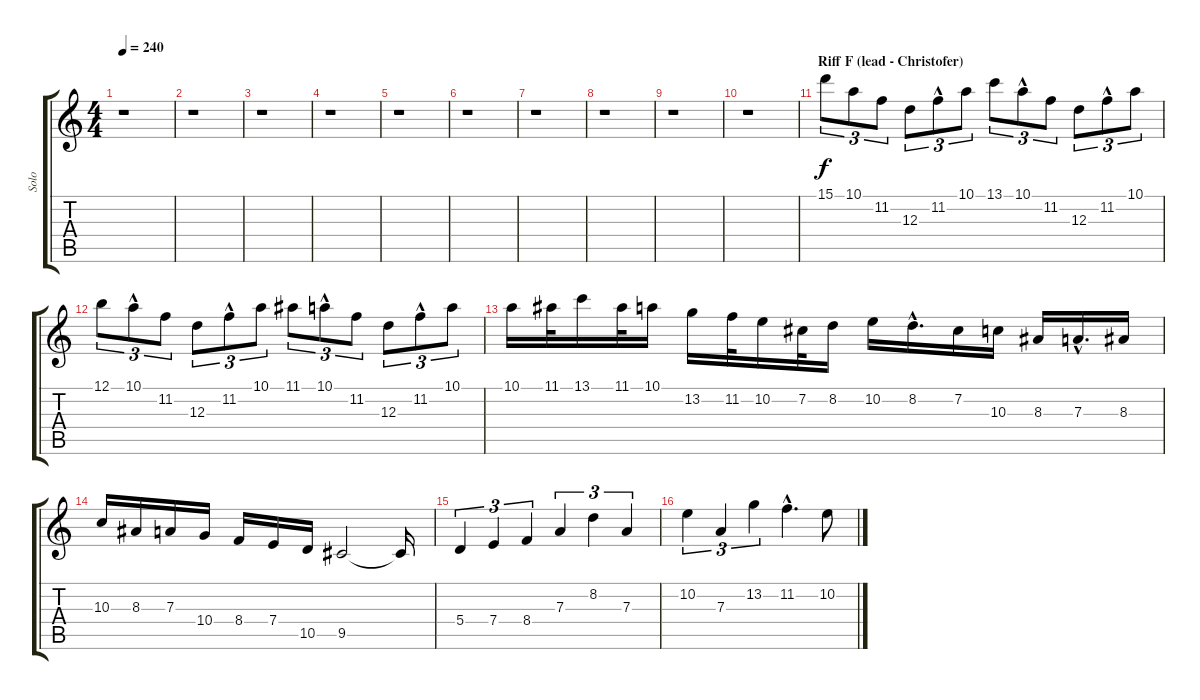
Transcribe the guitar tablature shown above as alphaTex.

\track ("Solo" "Solo") {instrument distortionguitar}
\staff {score tabs}
\tuning (B3 Gb3 D3 A2 E2 B1) {hide}
\ts (4 4)
\tempo 240
\clef g2
\ks c
r.1{dy f} |
r.1 |
r.1 |
r.1 |
r.1 |
r.1 |
r.1 |
r.1 |
r.1 |
r.1 |
\section ("" "Riff F (lead - Christofer)")
15.1.8{tu (3 2)} 10.1.8{tu (3 2)} 11.2.8{tu (3 2)} 12.3.8{tu (3 2)} 11.2{hac}.8{tu (3 2)} 10.1.8{tu (3 2)} 13.1.8{tu (3 2)} 10.1{hac}.8{tu (3 2)} 11.2.8{tu (3 2)} 12.3.8{tu (3 2)} 11.2{hac}.8{tu (3 2)} 10.1.8{tu (3 2)} |
12.1.8{tu (3 2)} 10.1{hac}.8{tu (3 2)} 11.2.8{tu (3 2)} 12.3.8{tu (3 2)} 11.2{hac}.8{tu (3 2)} 10.1.8{tu (3 2)} 11.1.8{tu (3 2)} 10.1{hac}.8{tu (3 2)} 11.2.8{tu (3 2)} 12.3.8{tu (3 2)} 11.2{hac}.8{tu (3 2)} 10.1.8{tu (3 2)} |
10.1.16 11.1.32 13.1.16 11.1.32 10.1.16 13.2.16 11.2.32 10.2.16 7.2.32 8.2.16 10.2.16 8.2{hac}.16{d} 7.2.16 10.3.16 8.3.16 7.3{hac}.16{d} 8.3.16 |
10.3.16 8.3.16 7.3.16 10.4.16 8.4.16 7.4.16 10.5.16 9.5.2 9.5{t}.16 |
5.4.4{tu (3 2)} 7.4.4{tu (3 2)} 8.4.4{tu (3 2)} 7.3.4{tu (3 2)} 8.2.4{tu (3 2)} 7.3.4{tu (3 2)} |
10.2.4{tu (3 2)} 7.3.4{tu (3 2)} 13.2.4{tu (3 2)} 11.2{hac}.4{d} 10.2.8
